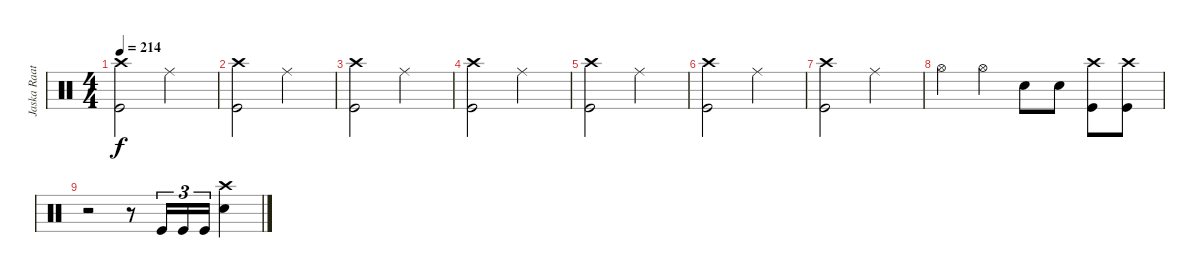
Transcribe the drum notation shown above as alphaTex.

\track ("Jaska Raatikainen" "Jaska Raat") {instrument percussion}
\staff {score}
\articulation defaults
\ts (4 4)
\tempo 214
\clef neutral
\ks c
("Crash high (hit)" "Kick (hit)").2{dy f} "Ride (middle)".2 |
("Crash high (hit)" "Kick (hit)").2 "Ride (middle)".2 |
("Crash high (hit)" "Kick (hit)").2 "Ride (middle)".2 |
("Crash high (hit)" "Kick (hit)").2 "Ride (middle)".2 |
("Crash high (hit)" "Kick (hit)").2 "Ride (middle)".2 |
("Crash high (hit)" "Kick (hit)").2 "Ride (middle)".2 |
("Crash high (hit)" "Kick (hit)").2 "Ride (middle)".2 |
"Hi-Hat (open)".4 "Hi-Hat (open)".4 "Snare (hit) 2".8 "Snare (hit) 2".8 ("Crash high (hit)" "Kick (hit)").8 ("Crash high (hit)" "Kick (hit)").8 |
r.2 r.8 "Kick (hit)".16{tu (3 2)} "Kick (hit)".16{tu (3 2)} "Kick (hit)".16{tu (3 2)} ("Crash high (hit)" "Snare (hit) 2").4
